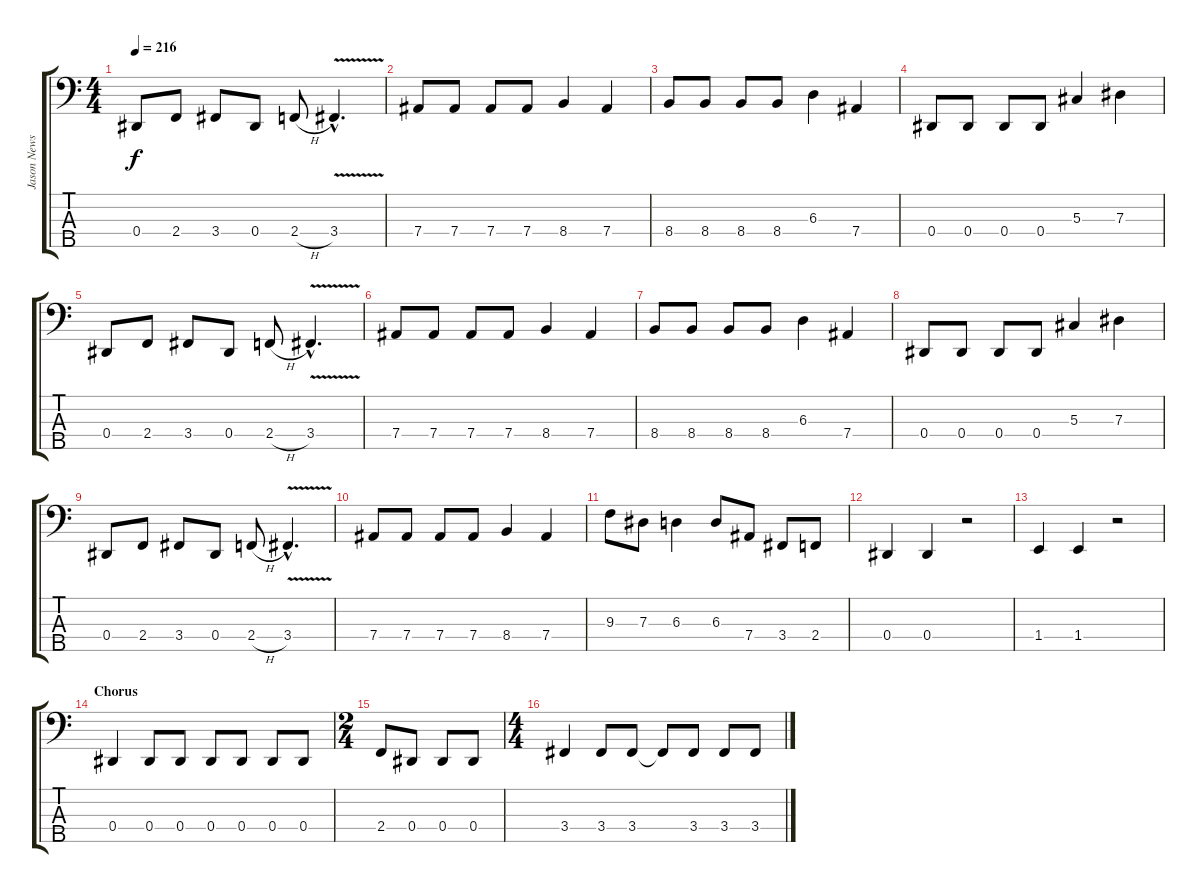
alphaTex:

\track ("Jason Newstead (Bass)" "Jason News") {instrument electricbasspick}
\staff {score tabs}
\tuning (Gb2 Db2 Ab1 Eb1 Bb0) {hide}
\ts (4 4)
\tempo 216
\clef f4
\ks c
0.4.8{dy f} 2.4.8 3.4.8 0.4.8 2.4{h}.8 3.4{v hac}.4{d} |
7.4.8 7.4.8 7.4.8 7.4.8 8.4.4 7.4.4 |
8.4.8 8.4.8 8.4.8 8.4.8 6.3.4 7.4.4 |
0.4.8 0.4.8 0.4.8 0.4.8 5.3.4 7.3.4 |
0.4.8 2.4.8 3.4.8 0.4.8 2.4{h}.8 3.4{v hac}.4{d} |
7.4.8 7.4.8 7.4.8 7.4.8 8.4.4 7.4.4 |
8.4.8 8.4.8 8.4.8 8.4.8 6.3.4 7.4.4 |
0.4.8 0.4.8 0.4.8 0.4.8 5.3.4 7.3.4 |
0.4.8 2.4.8 3.4.8 0.4.8 2.4{h}.8 3.4{v hac}.4{d} |
7.4.8 7.4.8 7.4.8 7.4.8 8.4.4 7.4.4 |
9.3.8 7.3.8 6.3.4 6.3.8 7.4.8 3.4.8 2.4.8 |
0.4.4 0.4.4 r.2 |
1.4.4 1.4.4 r.2 |
\section ("" "Chorus")
0.4.4 0.4.8 0.4.8 0.4.8 0.4.8 0.4.8 0.4.8 |
\ts (2 4)
2.4.8 0.4.8 0.4.8 0.4.8 |
\ts (4 4)
3.4.4 3.4.8 3.4.8 3.4{t}.8 3.4.8 3.4.8 3.4.8
